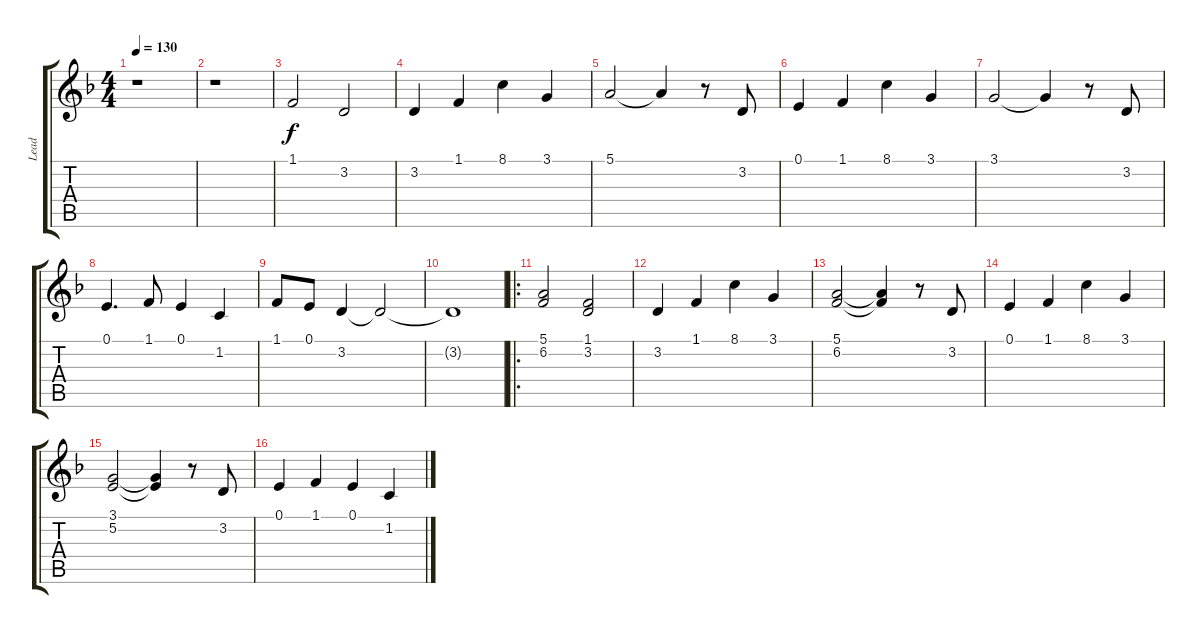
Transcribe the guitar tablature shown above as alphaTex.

\track ("Lead" "Lead") {instrument acousticgrandpiano}
\staff {score tabs}
\tuning (E4 B3 G3 D3 A2 E2) {hide}
\ts (4 4)
\tempo 130
\clef g2
\ks f
r.1{dy f} |
r.1 |
1.1.2 3.2.2 |
3.2.4 1.1.4 8.1.4 3.1.4 |
5.1.2 5.1{t}.4 r.8 3.2.8 |
0.1.4 1.1.4 8.1.4 3.1.4 |
3.1.2 3.1{t}.4 r.8 3.2.8 |
0.1.4{d} 1.1.8 0.1.4 1.2.4 |
1.1.8 0.1.8 3.2.4 3.2{t}.2 |
3.2{t}.1 |
\ro
(5.1 6.2).2 (1.1 3.2).2 |
3.2.4 1.1.4 8.1.4 3.1.4 |
(5.1 6.2).2 (5.1{t} 6.2{t}).4 r.8 3.2.8 |
0.1.4 1.1.4 8.1.4 3.1.4 |
(3.1 5.2).2 (3.1{t} 5.2{t}).4 r.8 3.2.8 |
0.1.4 1.1.4 0.1.4 1.2.4
